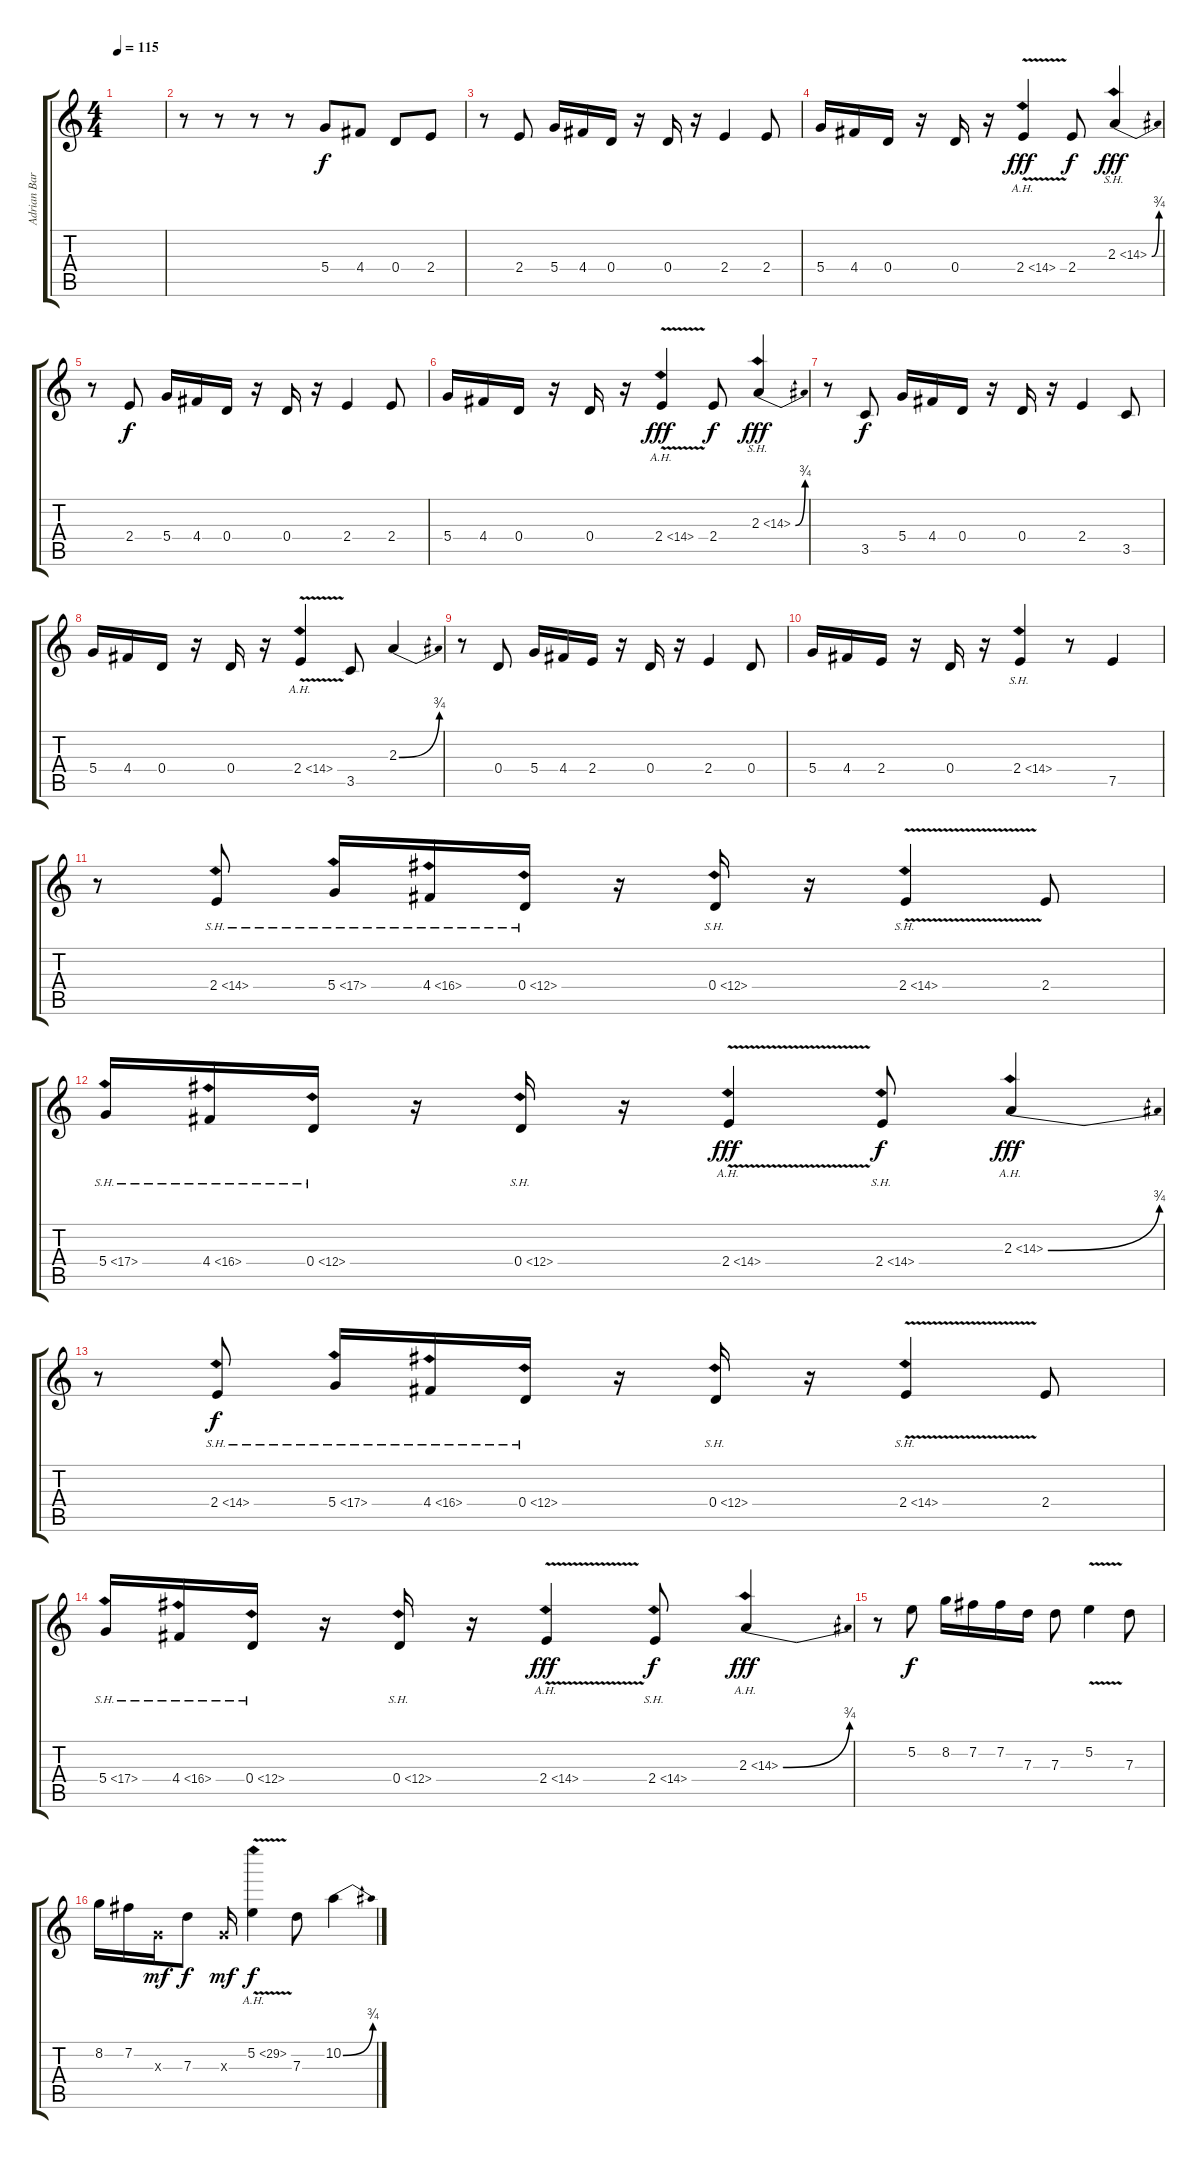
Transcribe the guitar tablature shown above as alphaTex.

\track ("Adrian Barar" "Adrian Bar") {instrument distortionguitar}
\staff {score tabs}
\tuning (E4 B3 G3 D3 A2 E2) {hide}
\ts (4 4)
\tempo 115
\clef g2
\ks c
|
r.8 r.8 r.8 r.8 5.4.8{dy f instrument distortionguitar} 4.4.8 0.4.8 2.4.8 |
r.8{instrument distortionguitar} 2.4.8 5.4.16 4.4.16 0.4.16 r.16 0.4.16 r.16 2.4.4 2.4.8 |
5.4.16 4.4.16 0.4.16 r.16 0.4.16 r.16 2.4{ah 12 v}.4{dy fff} 2.4.8{dy f} 2.3{be (bend 0 0 60 3) sh 12}.4{dy fff} |
r.8 2.4.8{dy f} 5.4.16 4.4.16 0.4.16 r.16 0.4.16 r.16 2.4.4 2.4.8 |
5.4.16 4.4.16 0.4.16 r.16 0.4.16 r.16 2.4{ah 12 v}.4{dy fff} 2.4.8{dy f} 2.3{be (bend 0 0 60 3) sh 12}.4{dy fff} |
r.8 3.5.8{dy f} 5.4.16 4.4.16 0.4.16 r.16 0.4.16 r.16 2.4.4 3.5.8 |
5.4.16 4.4.16 0.4.16 r.16 0.4.16 r.16 2.4{ah 12 v}.4 3.5.8 2.3{be (bend 0 0 60 3)}.4 |
r.8 0.4.8 5.4.16 4.4.16 2.4.16 r.16 0.4.16 r.16 2.4.4 0.4.8 |
5.4.16 4.4.16 2.4.16 r.16 0.4.16 r.16 2.4{sh 12}.4 r.8 7.5.4 |
r.8{instrument distortionguitar} 2.4{sh 12}.8 5.4{sh 12}.16 4.4{sh 12}.16 0.4{sh 12}.16 r.16 0.4{sh 12}.16 r.16 2.4{sh 12 v}.4 2.4.8 |
5.4{sh 12}.16 4.4{sh 12}.16 0.4{sh 12}.16 r.16 0.4{sh 12}.16 r.16 2.4{ah 12 v}.4{dy fff} 2.4{sh 12}.8{dy f} 2.3{be (bend 0 0 60 3) ah 12}.4{dy fff} |
r.8{instrument distortionguitar} 2.4{sh 12}.8{dy f} 5.4{sh 12}.16 4.4{sh 12}.16 0.4{sh 12}.16 r.16 0.4{sh 12}.16 r.16 2.4{sh 12 v}.4 2.4.8 |
5.4{sh 12}.16 4.4{sh 12}.16 0.4{sh 12}.16 r.16 0.4{sh 12}.16 r.16 2.4{ah 12 v}.4{dy fff} 2.4{sh 12}.8{dy f} 2.3{be (bend 0 0 60 3) ah 12}.4{dy fff} |
r.8 5.2.8{dy f} 8.2.16 7.2.16 7.2.16 7.3.16 7.3.8 5.2{v}.4 7.3.8 |
8.2.16 7.2.16 0.3{x}.16{dy mf} 7.3.8{dy f} 0.3{x}.16{dy mf} 5.2{ah 24 v}.4{dy f} 7.3.8 10.2{be (bend 0 0 60 3)}.4
